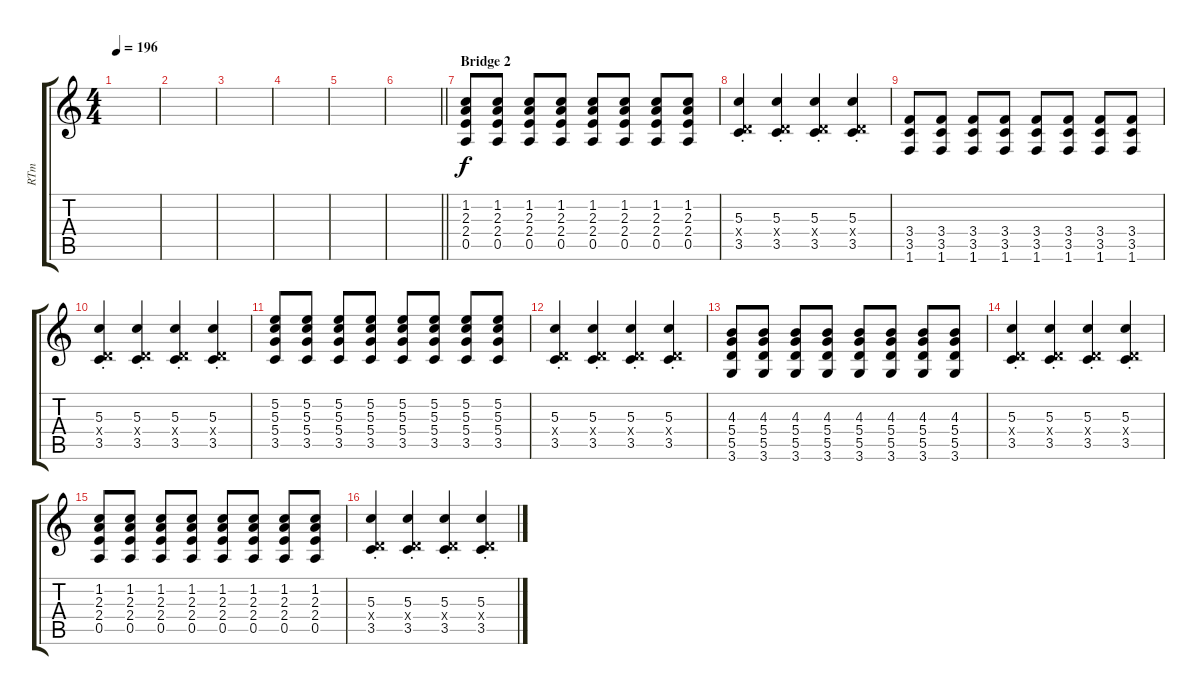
\track ("RTm" "RTm") {instrument distortionguitar}
\staff {score tabs}
\tuning (E4 B3 G3 D3 A2 E2) {hide}
\ts (4 4)
\tempo 196
\clef g2
\ks c
|
|
|
|
|
\barLineRight lightlight
|
\section ("" "Bridge 2")
(1.2 2.3 2.4 0.5).8 (1.2 2.3 2.4 0.5).8 (1.2 2.3 2.4 0.5).8 (1.2 2.3 2.4 0.5).8 (1.2 2.3 2.4 0.5).8 (1.2 2.3 2.4 0.5).8 (1.2 2.3 2.4 0.5).8 (1.2 2.3 2.4 0.5).8 |
(5.3{st} 0.4{x} 3.5{st}).4 (5.3{st} 0.4{x} 3.5{st}).4 (5.3{st} 0.4{x} 3.5{st}).4 (5.3{st} 0.4{x} 3.5{st}).4 |
(3.4 3.5 1.6).8 (3.4 3.5 1.6).8 (3.4 3.5 1.6).8 (3.4 3.5 1.6).8 (3.4 3.5 1.6).8 (3.4 3.5 1.6).8 (3.4 3.5 1.6).8 (3.4 3.5 1.6).8 |
(5.3{st} 0.4{x} 3.5{st}).4 (5.3{st} 0.4{x} 3.5{st}).4 (5.3{st} 0.4{x} 3.5{st}).4 (5.3{st} 0.4{x} 3.5{st}).4 |
(5.2 5.3 5.4 3.5).8 (5.2 5.3 5.4 3.5).8 (5.2 5.3 5.4 3.5).8 (5.2 5.3 5.4 3.5).8 (5.2 5.3 5.4 3.5).8 (5.2 5.3 5.4 3.5).8 (5.2 5.3 5.4 3.5).8 (5.2 5.3 5.4 3.5).8 |
(5.3{st} 0.4{x} 3.5{st}).4 (5.3{st} 0.4{x} 3.5{st}).4 (5.3{st} 0.4{x} 3.5{st}).4 (5.3{st} 0.4{x} 3.5{st}).4 |
(4.3 5.4 5.5 3.6).8 (4.3 5.4 5.5 3.6).8 (4.3 5.4 5.5 3.6).8 (4.3 5.4 5.5 3.6).8 (4.3 5.4 5.5 3.6).8 (4.3 5.4 5.5 3.6).8 (4.3 5.4 5.5 3.6).8 (4.3 5.4 5.5 3.6).8 |
(5.3{st} 0.4{x} 3.5{st}).4 (5.3{st} 0.4{x} 3.5{st}).4 (5.3{st} 0.4{x} 3.5{st}).4 (5.3{st} 0.4{x} 3.5{st}).4 |
(1.2 2.3 2.4 0.5).8 (1.2 2.3 2.4 0.5).8 (1.2 2.3 2.4 0.5).8 (1.2 2.3 2.4 0.5).8 (1.2 2.3 2.4 0.5).8 (1.2 2.3 2.4 0.5).8 (1.2 2.3 2.4 0.5).8 (1.2 2.3 2.4 0.5).8 |
(5.3{st} 0.4{x} 3.5{st}).4 (5.3{st} 0.4{x} 3.5{st}).4 (5.3{st} 0.4{x} 3.5{st}).4 (5.3{st} 0.4{x} 3.5{st}).4
